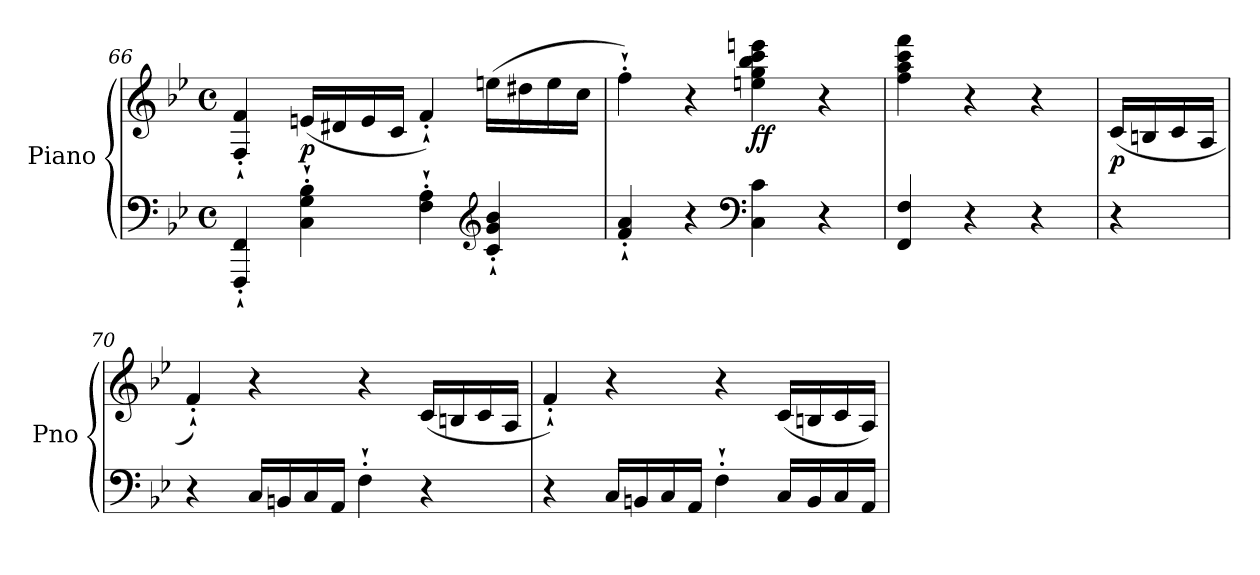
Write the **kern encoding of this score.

**kern	**kern	**dynam
*part1	*part1	*part1
*staff2	*staff1	*staff1/2
*I"Piano	*	*
*I'Pno	*	*
*clefF4	*clefG2	*
*k[b-e-]	*k[b-e-]	*
*M4/4	*M4/4	*
*met(c)	*met(c)	*
=66	=66	=66
4FFF/`' 4FF/`'	4F/`' 4f/`'	.
!	!	!LO:DY:b
4C\`' 4G\`' 4B-\`'	(16en/LL	p
.	16d#X/	.
.	16e/	.
.	16c/JJ	.
4F\`' 4A\`'	4f`'/)	.
*clefG2	*	*
4c/`' 4g/`' 4b-/`'	(16een\LL	.
.	16dd#X\	.
.	16ee\	.
.	16cc\JJ	.
=67	=67	=67
4f/`' 4a/`'	4ff`'\)	.
4r	4r	.
*clefF4	*	*
!	!	!LO:DY:b
4C\ 4c\	4een\ 4gg\ 4bb-\ 4ccc\ 4eeen\	ff
4r	4r	.
=68	=68	=68
4FF/ 4F/	4ff\ 4aa\ 4ccc\ 4fff\	.
4r	4r	.
4r	4r	.
!!LO:LB:g=z
=69	=69	=69
!	!	!LO:DY:b
4r	(16c/LL	p
.	16Bn/	.
.	16c/	.
.	16A/JJ	.
=70	=70	=70
4r	4f`'/)	.
16C/LL	4r	.
16BBn/	.	.
16C/	.	.
16AA/JJ	.	.
4F`'\	4r	.
4r	(16c/LL	.
.	16Bn/	.
.	16c/	.
.	16A/JJ	.
=71	=71	=71
4r	4f`'/)	.
16C/LL	4r	.
16BBn/	.	.
16C/	.	.
16AA/JJ	.	.
4F`'\	4r	.
!	!	!LO:DY:b
16C/LL	(16c/LL	other-dynamics
16BB/	16Bn/	.
16C/	16c/	.
16AA/JJ	16A/JJ)	.
=	=	=
*-	*-	*-
